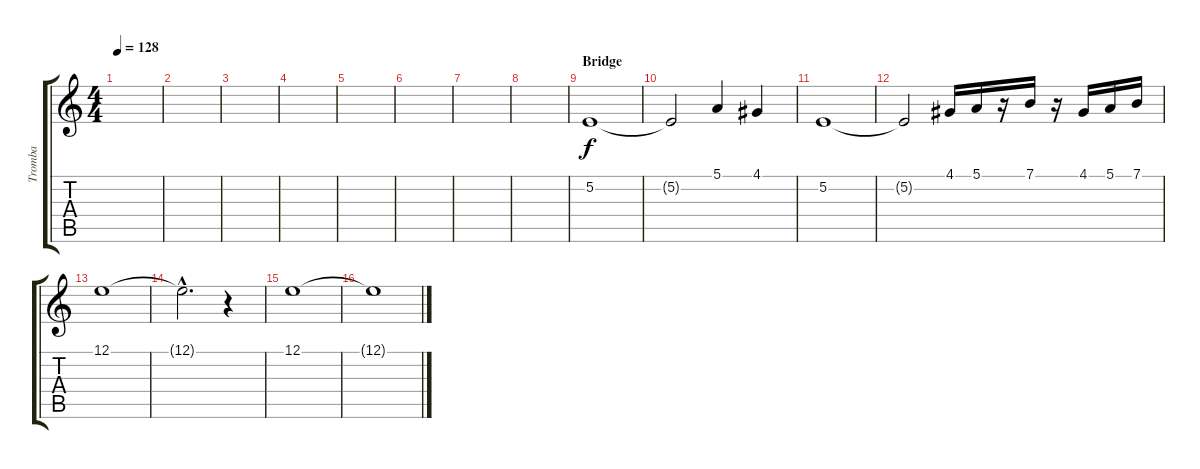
\track ("Tromba" "Tromba") {instrument trumpet}
\staff {score tabs}
\tuning (E4 B3 G3 D3 A2 E2) {hide}
\ts (4 4)
\tempo 128
\clef g2
\ks c
|
|
|
|
|
|
|
|
\section ("" "Bridge")
5.2.1 |
5.2{t}.2 5.1.4 4.1.4 |
5.2.1 |
5.2{t}.2 4.1.16 5.1.16 r.16 7.1.16 r.16 4.1.16 5.1.16 7.1.16 |
12.1.1 |
12.1{hac t}.2{d} r.4 |
12.1.1 |
12.1{t}.1{volume 16}
